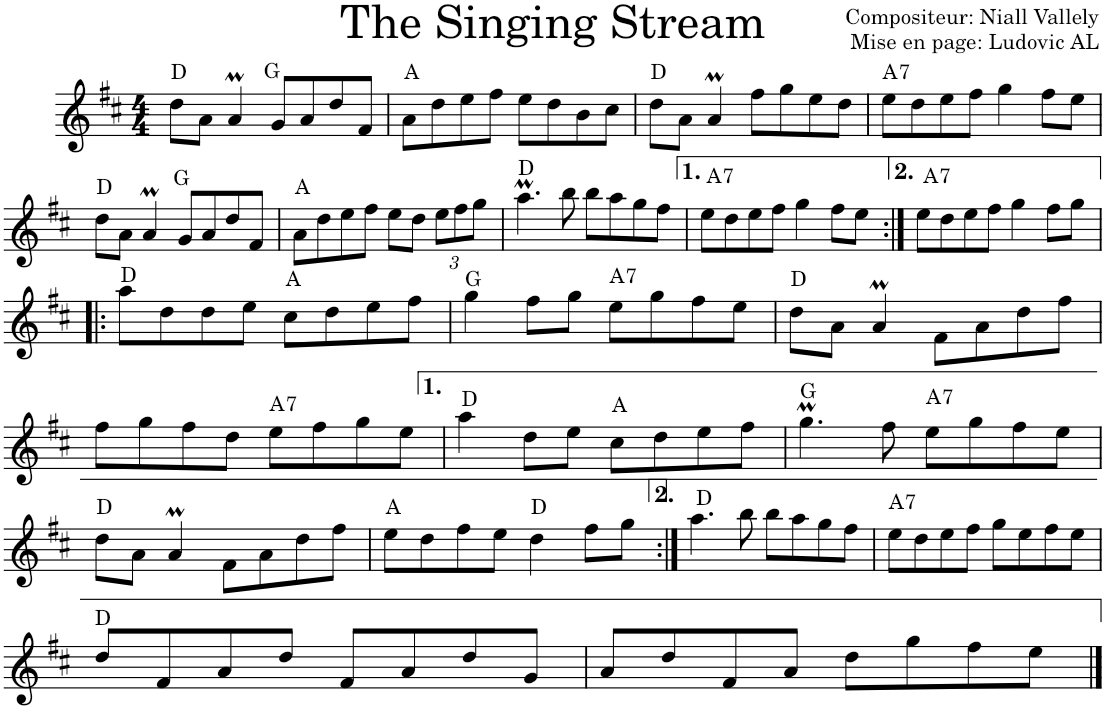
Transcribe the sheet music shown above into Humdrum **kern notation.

**kern	**harte
*part1	*part1
*staff1	*
*I"Violon	*
*I'Vln.	*
*clefG2	*
*k[f#c#]	*
*M4/4	*
=1	=1
8dd\L	D:maj
8a\J	.
4aM/	.
8g/L	G:maj
8a/	.
8dd/	.
8f#/J	.
=2	=2
8a\L	A:maj
8dd\	.
8ee\	.
8ff#\J	.
8ee\L	.
8dd\	.
8b\	.
8cc#\J	.
=3	=3
8dd\L	D:maj
8a\J	.
4aM/	.
8ff#\L	.
8gg\	.
8ee\	.
8dd\J	.
=4	=4
!	!LO:H:kt=7
8ee\L	A:7
8dd\	.
8ee\	.
8ff#\J	.
4gg\	.
8ff#\L	.
8ee\J	.
!!LO:LB:g=z
=5	=5
8dd\L	D:maj
8a\J	.
4aM/	.
8g/L	G:maj
8a/	.
8dd/	.
8f#/J	.
=6	=6
8a\L	A:maj
8dd\	.
8ee\	.
8ff#\J	.
8ee\L	.
8dd\J	.
*Xbrackettup	*
12ee\L	.
12ff#\	.
12gg\J	.
=7	=7
4.aaM\	D:maj
8bb\	.
8bb\L	.
8aa\	.
8gg\	.
8ff#\J	.
=8	=8
!	!LO:H:kt=7
8ee\L	A:7
8dd\	.
8ee\	.
8ff#\J	.
4gg\	.
8ff#\L	.
8ee\J	.
=9:|!	=9:|!
!	!LO:H:kt=7
8ee\L	A:7
8dd\	.
8ee\	.
8ff#\J	.
4gg\	.
8ff#\L	.
8gg\J	.
!!LO:LB:g=z
=10!|:	=10!|:
8aa\L	D:maj
8dd\	.
8dd\	.
8ee\J	.
8cc#\L	A:maj
8dd\	.
8ee\	.
8ff#\J	.
=11	=11
4gg\	G:maj
8ff#\L	.
8gg\J	.
!	!LO:H:kt=7
8ee\L	A:7
8gg\	.
8ff#\	.
8ee\J	.
=12	=12
8dd\L	D:maj
8a\J	.
4aM/	.
8f#\L	.
8a\	.
8dd\	.
8ff#\J	.
!!LO:LB:g=z
=13	=13
8ff#\L	.
8gg\	.
8ff#\	.
8dd\J	.
!	!LO:H:kt=7
8ee\L	A:7
8ff#\	.
8gg\	.
8ee\J	.
=14	=14
4aa\	D:maj
8dd\L	.
8ee\J	.
8cc#\L	A:maj
8dd\	.
8ee\	.
8ff#\J	.
=15	=15
4.ggM\	G:maj
8ff#\	.
!	!LO:H:kt=7
8ee\L	A:7
8gg\	.
8ff#\	.
8ee\J	.
!!LO:LB:g=z
=16	=16
8dd\L	D:maj
8a\J	.
4aM/	.
8f#\L	.
8a\	.
8dd\	.
8ff#\J	.
=17	=17
8ee\L	A:maj
8dd\	.
8ff#\	.
8ee\J	.
4dd\	D:maj
8ff#\L	.
8gg\J	.
=18:|!	=18:|!
4.aa\	D:maj
8bb\	.
8bb\L	.
8aa\	.
8gg\	.
8ff#\J	.
=19	=19
!	!LO:H:kt=7
8ee\L	A:7
8dd\	.
8ee\	.
8ff#\J	.
8gg\L	.
8ee\	.
8ff#\	.
8ee\J	.
!!LO:LB:g=z
=20	=20
8dd/L	D:maj
8f#/	.
8a/	.
8dd/J	.
8f#/L	.
8a/	.
8dd/	.
8g/J	.
=21	=21
8a/L	.
8dd/	.
8f#/	.
8a/J	.
8dd\L	.
8gg\	.
8ff#\	.
8ee\J	.
==	==
*-	*-
